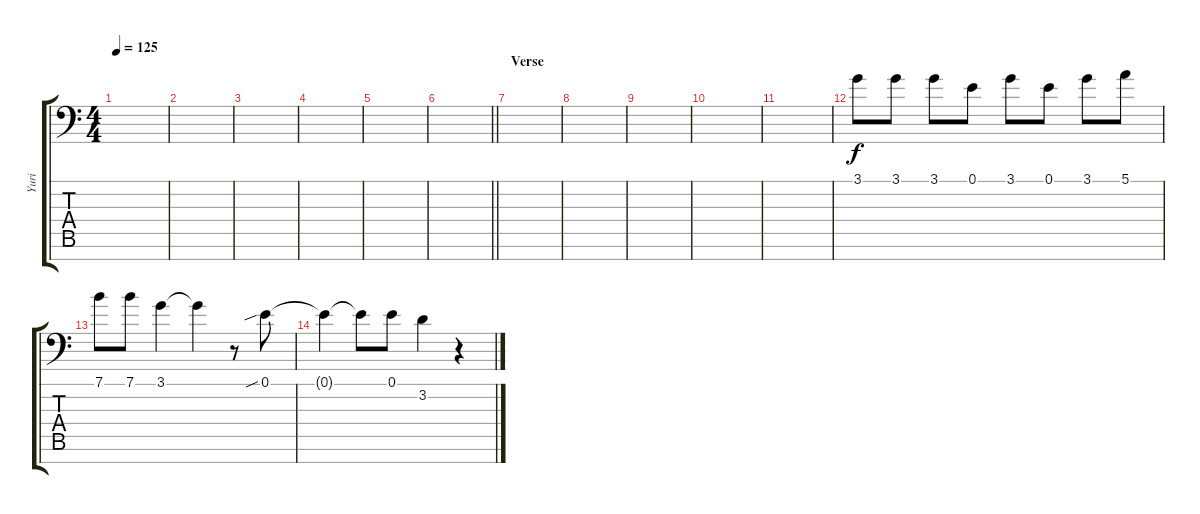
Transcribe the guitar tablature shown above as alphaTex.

\track ("Yuri" "Yuri") {instrument clarinet}
\staff {score tabs}
\tuning (E4 B3 G3 D3 A2 E2 C-1) {hide}
\ts (4 4)
\tempo 125
\clef f4
\ks c
|
|
|
|
|
\barLineRight lightlight
|
\section ("" "Verse")
|
|
|
|
|
3.1.8{volume 16} 3.1.8 3.1.8 0.1.8 3.1.8 0.1.8 3.1.8 5.1.8 |
7.1.8 7.1.8 3.1.4 3.1{t}.4 r.8 0.1{sib}.8 |
0.1{t}.4 0.1{t}.8 0.1.8 3.2.4 r.4
